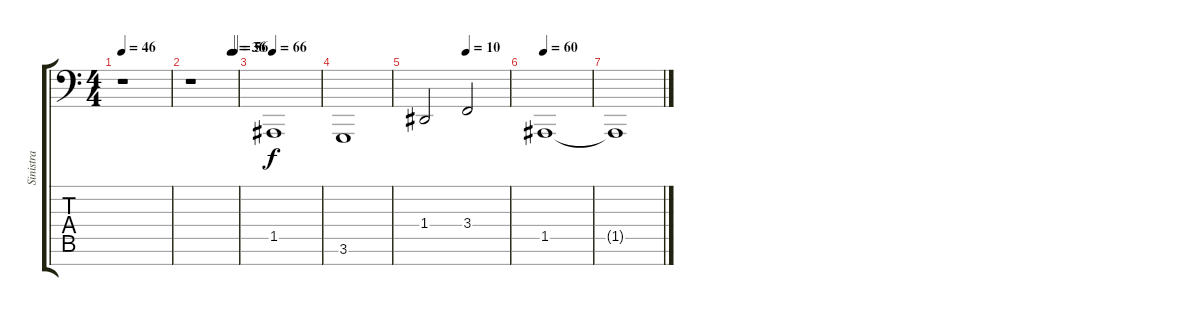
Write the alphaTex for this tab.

\track ("Sinistra" "Sinistra") {instrument electricgrandpiano}
\staff {score tabs}
\tuning (E3 B2 G2 D2 A1 E1 D1) {hide}
\ts (4 4)
\tempo 46
\clef f4
\ks c
r.1{dy f} |
\tempo (36 0.875)
\tempo (56 0.9375)
r.1 |
\tempo 66
1.5.1 |
3.6.1 |
\tempo (10 0.5)
1.4.2 3.4.2 |
\tempo 60
1.5.1{volume 9} |
1.5{t}.1
